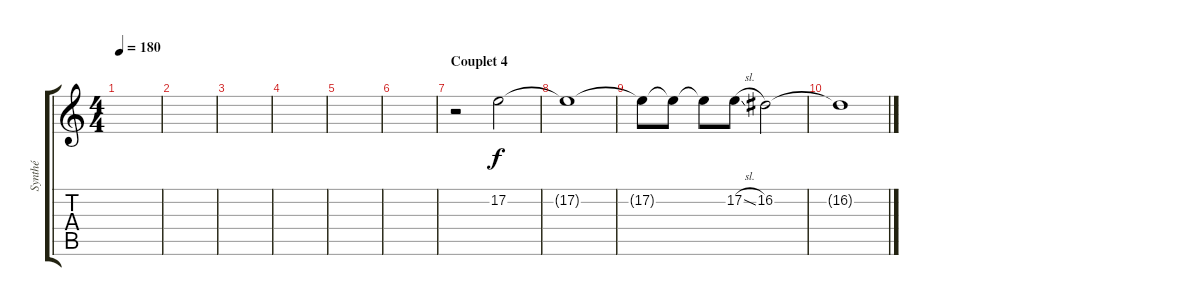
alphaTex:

\track ("Synthé" "Synthé") {instrument lead2sawtooth}
\staff {score tabs}
\tuning (E4 B3 G3 D3 A2 E2) {hide}
\ts (4 4)
\tempo 180
\clef g2
\ks c
|
|
|
|
|
|
\section ("" "Couplet 4")
r.2 17.2.2{volume 13 balance 16} |
17.2{t}.1 |
17.2{t}.8 17.2{t}.8{balance 0} 17.2{t}.8 17.2{sl}.8 16.2.2{volume 6} |
16.2{t}.1
